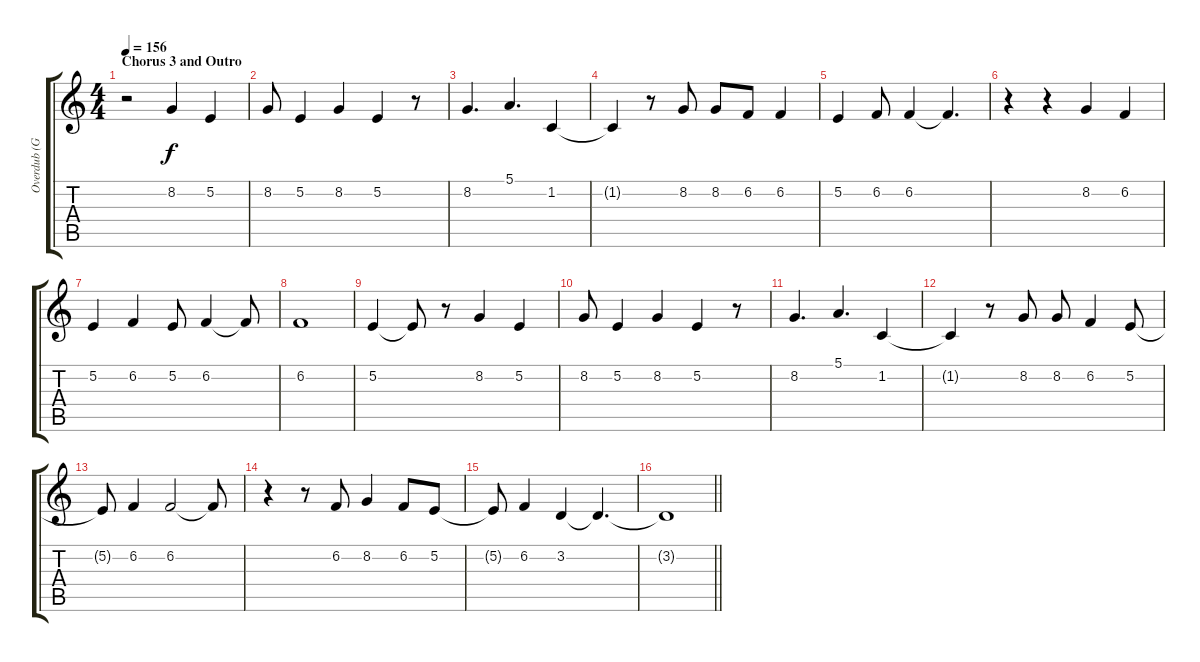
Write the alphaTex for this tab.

\track ("Overdub (Gesang)" "Overdub (G") {instrument lead2sawtooth}
\staff {score tabs}
\tuning (E4 B3 G3 D3 A2 E2) {hide}
\ts (4 4)
\section ("" "Chorus 3 and Outro")
\tempo 156
\clef g2
\ks c
r.2{dy f} 8.2.4 5.2.4 |
8.2.8 5.2.4 8.2.4 5.2.4 r.8 |
8.2.4{d} 5.1.4{d} 1.2.4 |
1.2{t}.4 r.8 8.2.8 8.2.8 6.2.8 6.2.4 |
5.2.4 6.2.8 6.2.4 6.2{t}.4{d} |
r.4 r.4 8.2.4 6.2.4 |
5.2.4 6.2.4 5.2.8 6.2.4 6.2{t}.8 |
6.2.1 |
5.2.4 5.2{t}.8 r.8 8.2.4 5.2.4 |
8.2.8 5.2.4 8.2.4 5.2.4 r.8 |
8.2.4{d} 5.1.4{d} 1.2.4 |
1.2{t}.4 r.8 8.2.8 8.2.8 6.2.4 5.2.8 |
5.2{t}.8 6.2.4 6.2.2 6.2{t}.8 |
r.4 r.8 6.2.8 8.2.4 6.2.8 5.2.8 |
5.2{t}.8 6.2.4 3.2.4 3.2{t}.4{d} |
\barLineRight lightlight
3.2{t}.1
